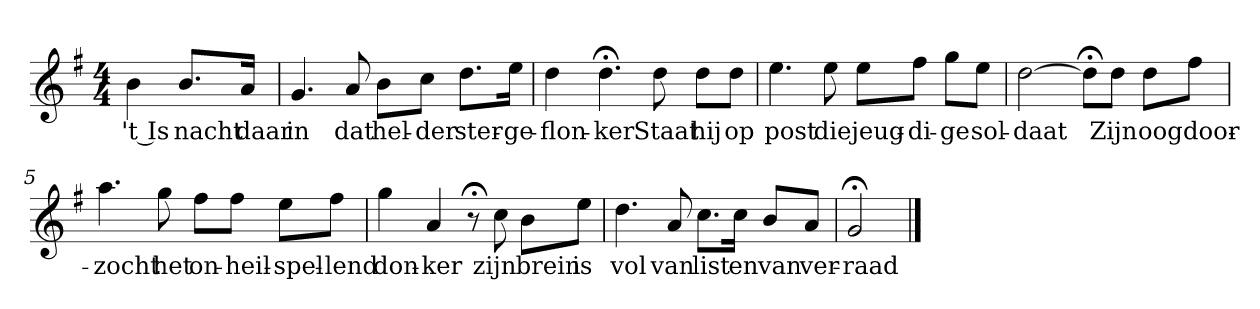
**kern	**text
*part1	*part1
*staff1	*staff1
*k[f#]	*
*G:	*
*M4/4	*
*MM120	*
=	=
4b	't Is
8.bL	nacht
16aJk	daar
=1	=1
4.g	in
8a	dat
8bL	hel-
8ccJ	-der
8.ddL	ster-
16eeJk	-ge-
=2	=2
4dd	-flon-
4.dd;<	-ker
8dd	Staat
8ddL	hij
8ddJ	op
=3	=3
4.ee	post
8ee	die
8eeL	jeug-
8ff#J	-di-
8ggL	-ge
8eeJ	sol-
=4	=4
[2dd	-daat
8dd;<L]	.
8ddJ	Zijn
8ddL	oog
8ff#J	door-
=5	=5
4.aa	-zocht
8gg	het
8ff#L	on-
8ff#J	-heil-
8eeL	-spel-
8ff#J	-lend
=6	=6
4gg	don-
4a	-ker
8r;<	.
8cc	zijn
8bL	brein
8eeJ	is
=7	=7
4.dd	vol
8a	van
8.ccL	list
16ccJk	en
8bL	van
8aJ	ver-
=8	=8
2g;<	-raad
==	==
*-	*-
